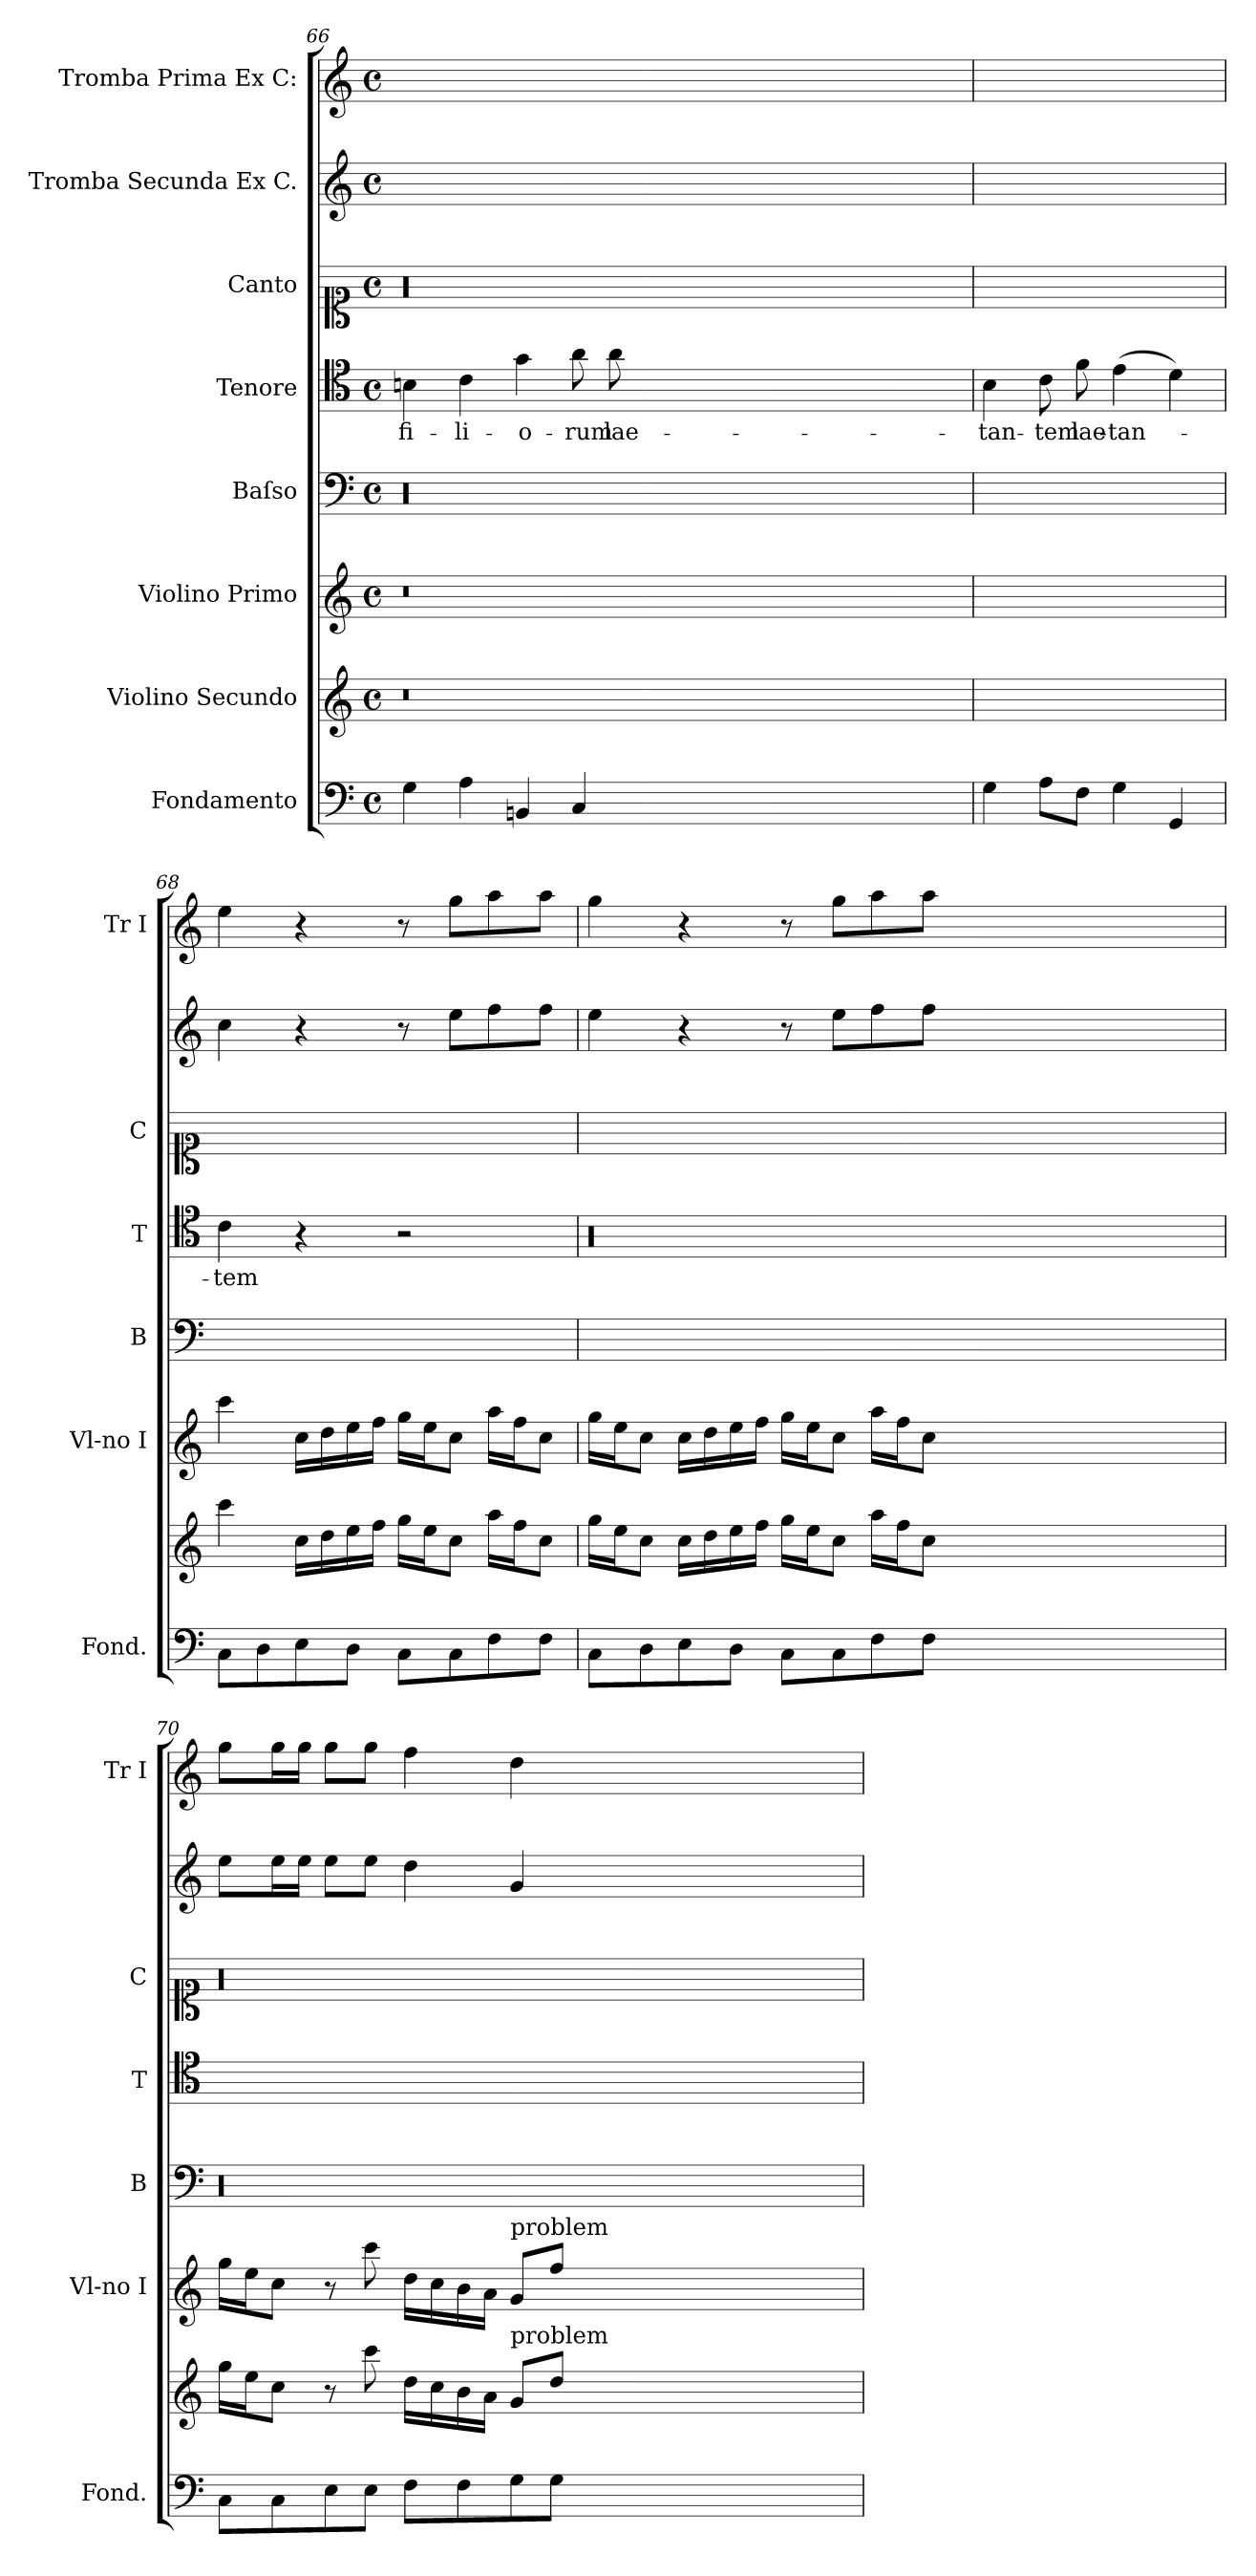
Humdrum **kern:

**kern	**kern	**kern	**kern	**kern	**text	**kern	**kern	**kern
*part8	*part7	*part6	*part5	*part4	*part4	*part3	*part2	*part1
*staff8	*staff7	*staff6	*staff5	*staff4	*staff4	*staff3	*staff2	*staff1
*I"Fondamento	*I"Violino Secundo	*I"Violino Primo	*I"Baſso	*I"Tenore	*	*I"Canto	*I"Tromba Secunda Ex C.	*I"Tromba Prima Ex C:
*I'Fond.	*	*I'Vl-no I	*I'B	*I'T	*	*I'C	*	*I'Tr I
*clefF4	*clefG2	*clefG2	*clefF4	*clefC4	*	*clefC1	*clefG2	*clefG2
*k[]	*k[]	*k[]	*k[]	*k[]	*	*k[]	*k[]	*k[]
*C:	*C:	*C:	*C:	*C:	*	*C:	*C:	*C:
*M4/4	*M4/4	*M4/4	*M4/4	*M4/4	*	*M4/4	*M4/4	*M4/4
*met(c)	*met(c)	*met(c)	*met(c)	*met(c)	*	*met(c)	*met(c)	*met(c)
=66	=66	=66	=66	=66	=66	=66	=66	=66
4G\	0r	0r	00r	4Bn\	fi-	00r	00ryy	00ryy
4A\	.	.	.	4c\	-li-	.	.	.
4BBn/	.	.	.	4g\	-o-	.	.	.
4C/	.	.	.	8a\	-rum	.	.	.
.	.	.	.	8a\	lae-	.	.	.
0.ryy	.	.	.	0.ryy	.	.	.	.
.	0ryy	0ryy	.	.	.	.	.	.
=67	=67	=67	=67	=67	=67	=67	=67	=67
4G\	1ryy	1ryy	1ryy	4B\	-tan-	1ryy	1ryy	1ryy
8A\L	.	.	.	8c\	-tem	.	.	.
8F\J	.	.	.	8f\	lae-	.	.	.
4G\	.	.	.	(4e\	-tan-	.	.	.
4GG/	.	.	.	4d\)	.	.	.	.
=68	=68	=68	=68	=68	=68	=68	=68	=68
8C\L	4ccc\	4ccc\	1ryy	4c\	-tem	1ryy	4cc\	4ee\
8D\	.	.	.	.	.	.	.	.
8E\	16cc\LL	16cc\LL	.	4r	.	.	4r	4r
.	16dd\	16dd\	.	.	.	.	.	.
8D\J	16ee\	16ee\	.	.	.	.	.	.
.	16ff\JJ	16ff\JJ	.	.	.	.	.	.
8C\L	16gg\LL	16gg\LL	.	2r	.	.	8r	8r
.	16ee\J	16ee\J	.	.	.	.	.	.
8C\	8cc\J	8cc\J	.	.	.	.	8ee\L	8gg\L
8F\	16aa\LL	16aa\LL	.	.	.	.	8ff\	8aa\
.	16ff\J	16ff\J	.	.	.	.	.	.
8F\J	8cc\J	8cc\J	.	.	.	.	8ff\J	8aa\J
=69	=69	=69	=69	=69	=69	=69	=69	=69
8C\L	16gg\LL	16gg\LL	00ryy	00r	.	00ryy	4ee\	4gg\
.	16ee\J	16ee\J	.	.	.	.	.	.
8D\	8cc\J	8cc\J	.	.	.	.	.	.
8E\	16cc\LL	16cc\LL	.	.	.	.	4r	4r
.	16dd\	16dd\	.	.	.	.	.	.
8D\J	16ee\	16ee\	.	.	.	.	.	.
.	16ff\JJ	16ff\JJ	.	.	.	.	.	.
8C\L	16gg\LL	16gg\LL	.	.	.	.	8r	8r
.	16ee\J	16ee\J	.	.	.	.	.	.
8C\	8cc\J	8cc\J	.	.	.	.	8ee\L	8gg\L
8F\	16aa\LL	16aa\LL	.	.	.	.	8ff\	8aa\
.	16ff\J	16ff\J	.	.	.	.	.	.
8F\J	8cc\J	8cc\J	.	.	.	.	8ff\J	8aa\J
0.ryy	0.ryy	0.ryy	.	.	.	.	0.ryy	0.ryy
=70	=70	=70	=70	=70	=70	=70	=70	=70
8C\L	16gg\LL	16gg\LL	00r	00ryy	.	00r	8ee\L	8gg\L
.	16ee\J	16ee\J	.	.	.	.	.	.
8C\	8cc\J	8cc\J	.	.	.	.	16ee\L	16gg\L
.	.	.	.	.	.	.	16ee\JJ	16gg\JJ
8E\	8r	8r	.	.	.	.	8ee\L	8gg\L
8E\J	8ccc\	8ccc\	.	.	.	.	8ee\J	8gg\J
8F\L	16dd\LL	16dd\LL	.	.	.	.	4dd\	4ff\
.	16cc\	16cc\	.	.	.	.	.	.
8F\	16b\	16b\	.	.	.	.	.	.
.	16a\JJ	16a\JJ	.	.	.	.	.	.
!	!	!LO:TX:a:t=problem	!	!	!	!	!	!
!	!LO:TX:a:t=problem	!	!	!	!	!	!	!
8G\	8g/L	8g/L	.	.	.	.	4g/	4dd\
8G\J	8dd\J	8ff\J	.	.	.	.	.	.
0.ryy	0.ryy	0.ryy	.	.	.	.	0.ryy	0.ryy
=	=	=	=	=	=	=	=	=
*-	*-	*-	*-	*-	*-	*-	*-	*-
